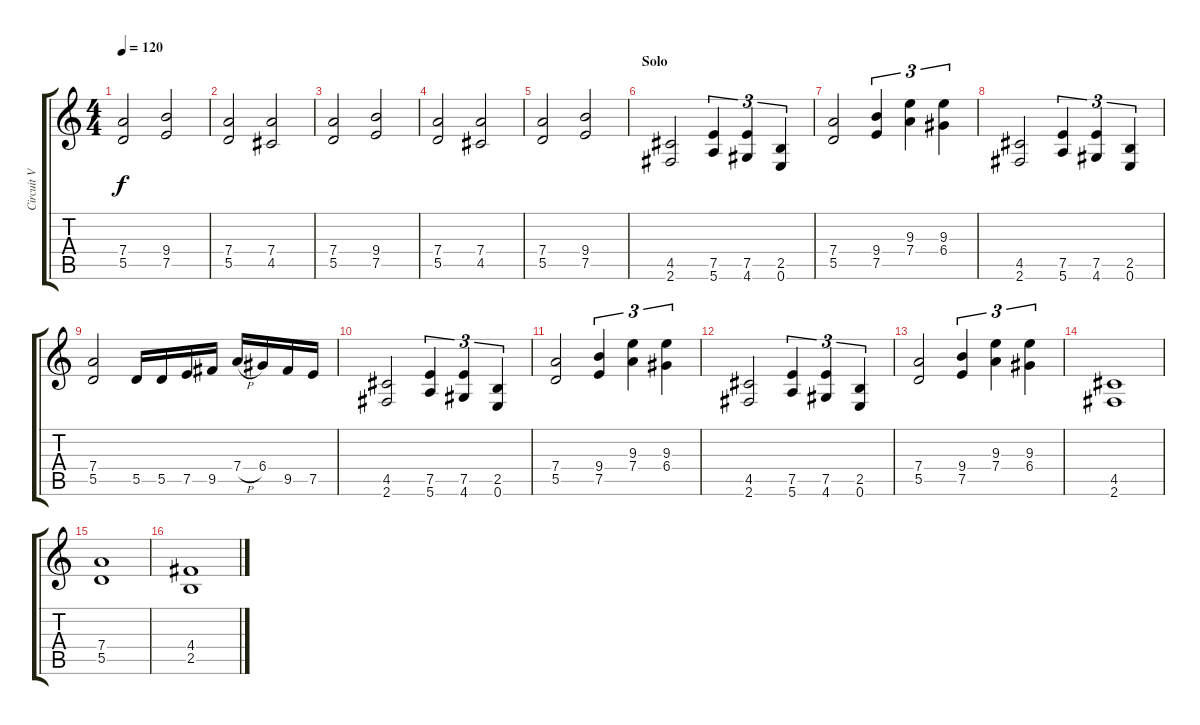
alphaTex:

\track ("Circuit V Panther" "Circuit V ") {instrument overdrivenguitar}
\staff {score tabs}
\tuning (E4 B3 G3 D3 A2 E2) {hide}
\ts (4 4)
\tempo 120
\clef g2
\ks c
(7.4 5.5).2{dy f} (9.4 7.5).2 |
(7.4 5.5).2 (7.4 4.5).2 |
(7.4 5.5).2 (9.4 7.5).2 |
(7.4 5.5).2 (7.4 4.5).2 |
(7.4 5.5).2 (9.4 7.5).2 |
\section ("" "Solo")
(4.5 2.6).2 (7.5 5.6).4{tu (3 2)} (7.5 4.6).4{tu (3 2)} (2.5 0.6).4{tu (3 2)} |
(7.4 5.5).2 (9.4 7.5).4{tu (3 2)} (9.3 7.4).4{tu (3 2)} (9.3 6.4).4{tu (3 2)} |
(4.5 2.6).2 (7.5 5.6).4{tu (3 2)} (7.5 4.6).4{tu (3 2)} (2.5 0.6).4{tu (3 2)} |
(7.4 5.5).2 5.5.16 5.5.16 7.5.16 9.5.16 7.4{h}.16 6.4.16 9.5.16 7.5.16 |
(4.5 2.6).2 (7.5 5.6).4{tu (3 2)} (7.5 4.6).4{tu (3 2)} (2.5 0.6).4{tu (3 2)} |
(7.4 5.5).2 (9.4 7.5).4{tu (3 2)} (9.3 7.4).4{tu (3 2)} (9.3 6.4).4{tu (3 2)} |
(4.5 2.6).2 (7.5 5.6).4{tu (3 2)} (7.5 4.6).4{tu (3 2)} (2.5 0.6).4{tu (3 2)} |
(7.4 5.5).2 (9.4 7.5).4{tu (3 2)} (9.3 7.4).4{tu (3 2)} (9.3 6.4).4{tu (3 2)} |
(4.5 2.6).1 |
(7.4 5.5).1 |
(4.4 2.5).1
